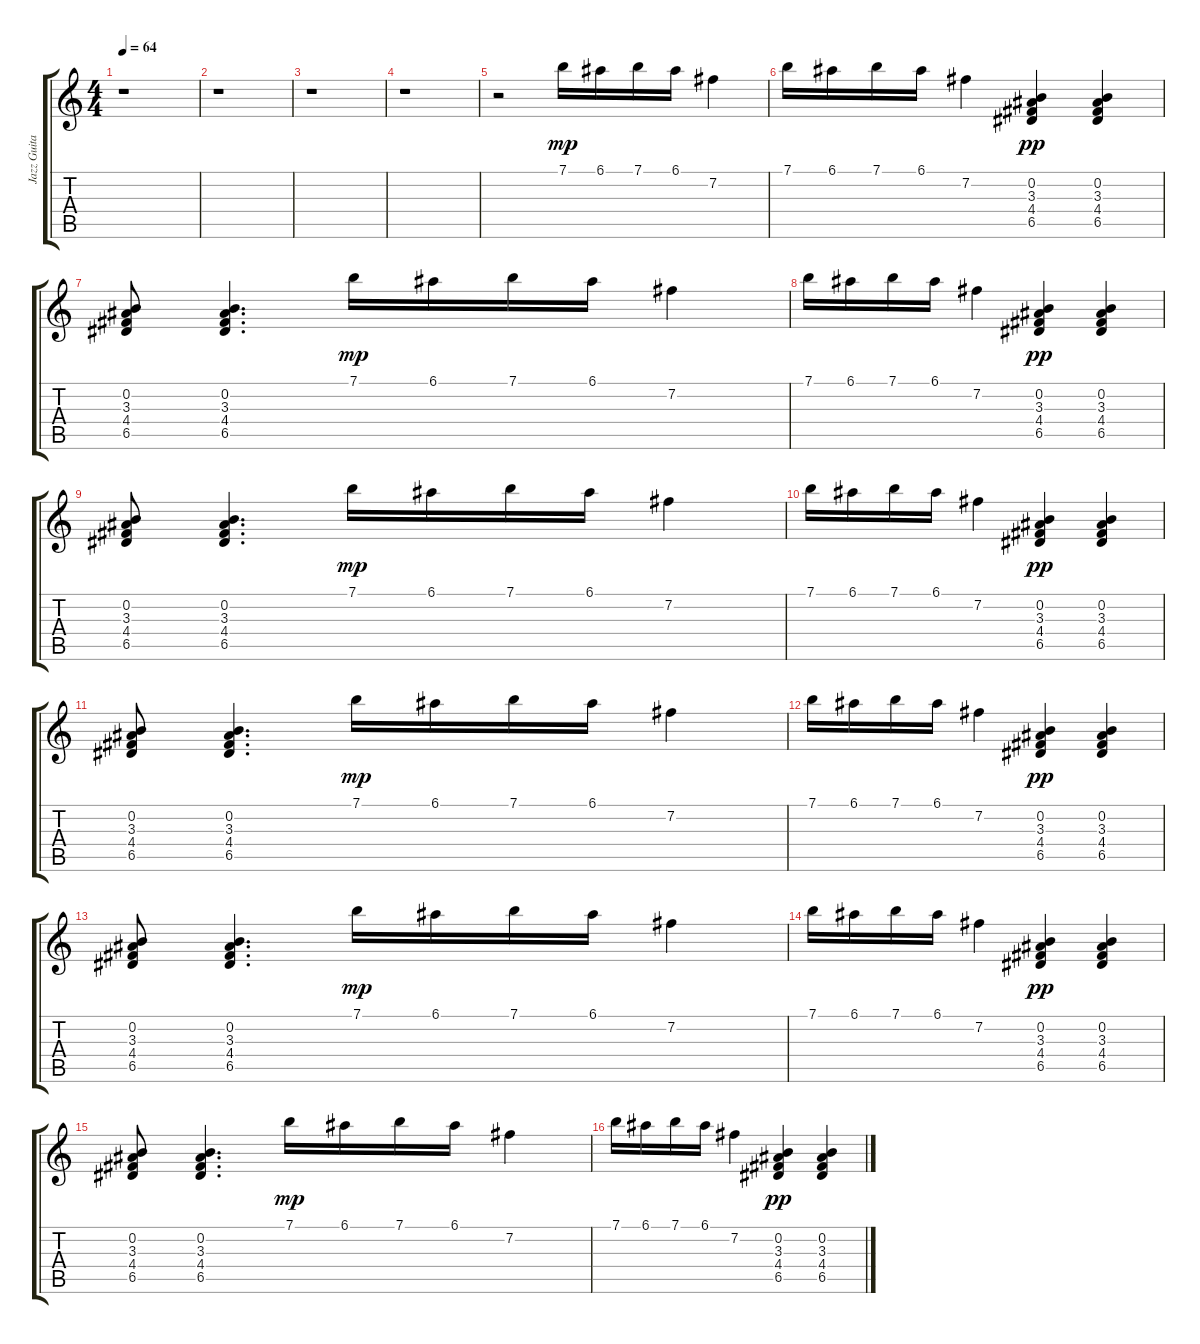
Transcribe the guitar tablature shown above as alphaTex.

\track ("Jazz Guitar" "Jazz Guita") {instrument electricguitarjazz}
\staff {score tabs}
\tuning (E4 B3 G3 D3 A2 E2) {hide}
\ts (4 4)
\tempo 64
\clef g2
\ks c
r.1{dy f} |
r.1 |
r.1 |
r.1 |
r.2 7.1.16{dy mp} 6.1.16 7.1.16 6.1.16 7.2.4 |
7.1.16 6.1.16 7.1.16 6.1.16 7.2.4 (0.2 3.3 4.4 6.5).4{dy pp} (0.2 3.3 4.4 6.5).4 |
(0.2 3.3 4.4 6.5).8 (0.2 3.3 4.4 6.5).4{d} 7.1.16{dy mp} 6.1.16 7.1.16 6.1.16 7.2.4 |
7.1.16 6.1.16 7.1.16 6.1.16 7.2.4 (0.2 3.3 4.4 6.5).4{dy pp} (0.2 3.3 4.4 6.5).4 |
(0.2 3.3 4.4 6.5).8 (0.2 3.3 4.4 6.5).4{d} 7.1.16{dy mp} 6.1.16 7.1.16 6.1.16 7.2.4 |
7.1.16 6.1.16 7.1.16 6.1.16 7.2.4 (0.2 3.3 4.4 6.5).4{dy pp} (0.2 3.3 4.4 6.5).4 |
(0.2 3.3 4.4 6.5).8 (0.2 3.3 4.4 6.5).4{d} 7.1.16{dy mp} 6.1.16 7.1.16 6.1.16 7.2.4 |
7.1.16 6.1.16 7.1.16 6.1.16 7.2.4 (0.2 3.3 4.4 6.5).4{dy pp} (0.2 3.3 4.4 6.5).4 |
(0.2 3.3 4.4 6.5).8 (0.2 3.3 4.4 6.5).4{d} 7.1.16{dy mp} 6.1.16 7.1.16 6.1.16 7.2.4 |
7.1.16 6.1.16 7.1.16 6.1.16 7.2.4 (0.2 3.3 4.4 6.5).4{dy pp} (0.2 3.3 4.4 6.5).4 |
(0.2 3.3 4.4 6.5).8 (0.2 3.3 4.4 6.5).4{d} 7.1.16{dy mp} 6.1.16 7.1.16 6.1.16 7.2.4 |
7.1.16 6.1.16 7.1.16 6.1.16 7.2.4 (0.2 3.3 4.4 6.5).4{dy pp} (0.2 3.3 4.4 6.5).4
